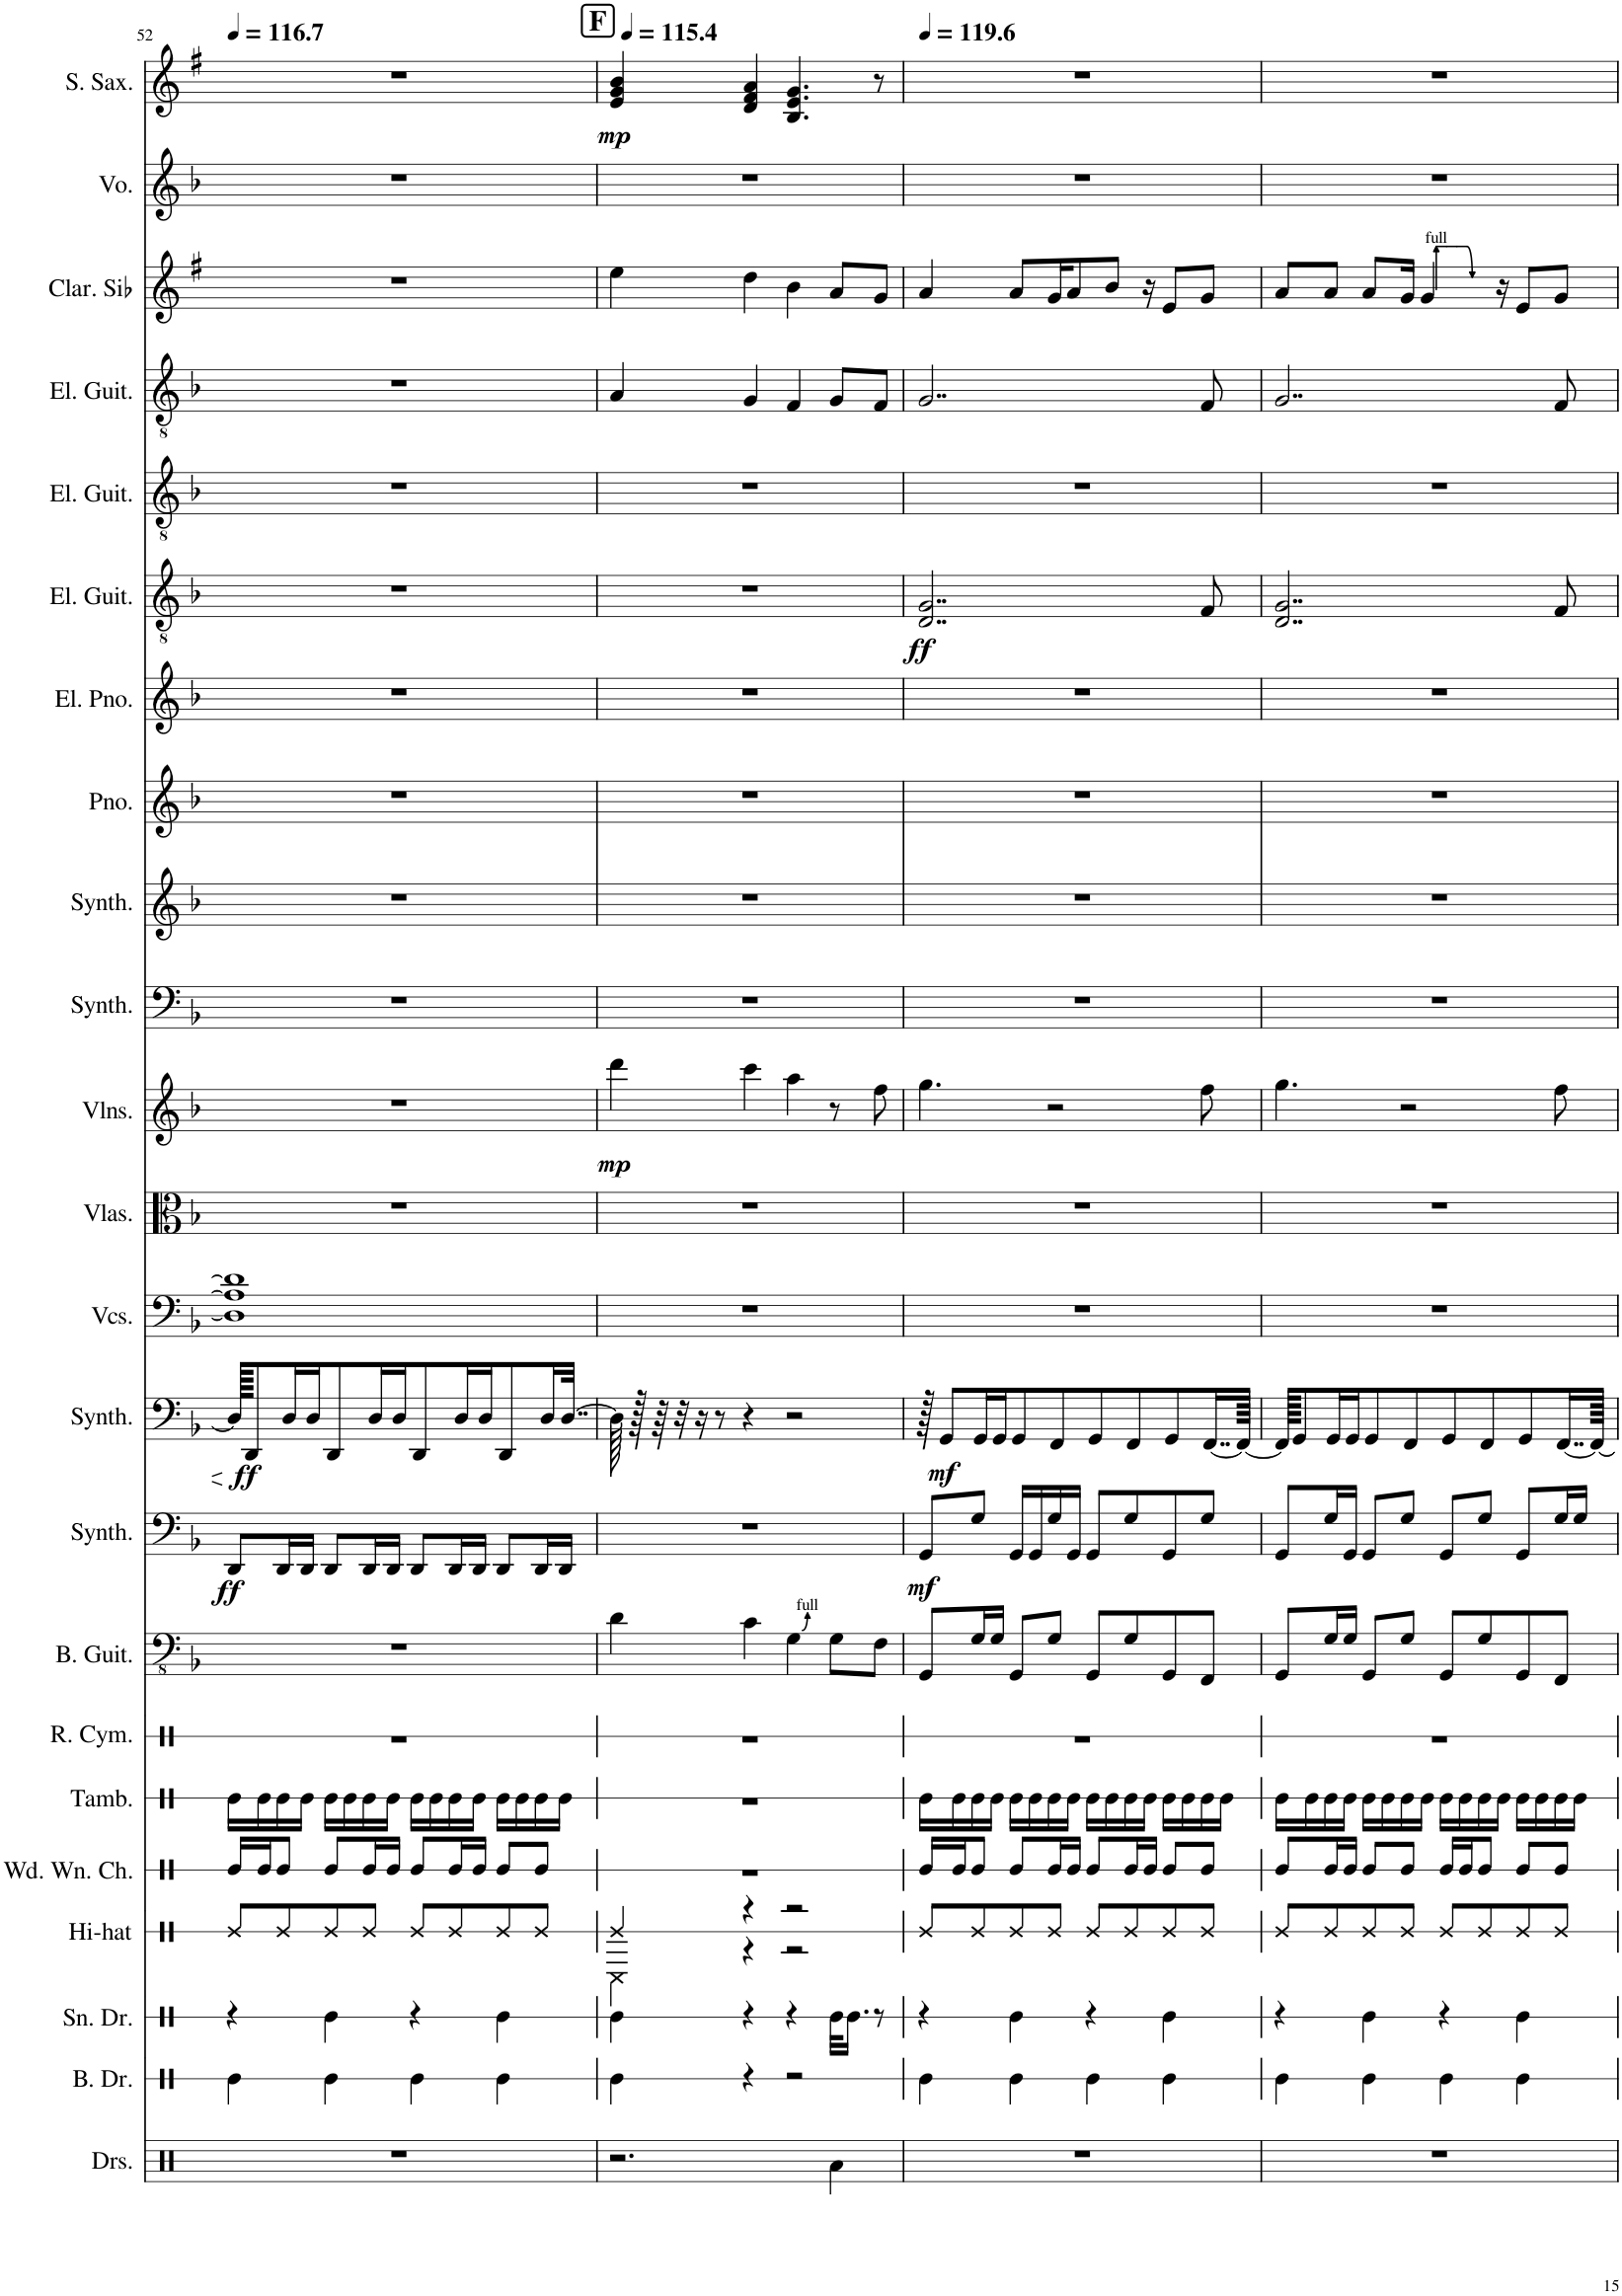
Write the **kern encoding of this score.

**kern	**kern	**kern	**kern	**kern	**kern	**kern	**kern	**kern	**dynam	**kern	**dynam	**kern	**kern	**kern	**dynam	**kern	**kern	**kern	**kern	**kern	**dynam	**kern	**kern	**kern	**kern	**kern	**dynam
*part23	*part22	*part21	*part20	*part19	*part18	*part17	*part16	*part15	*part15	*part14	*part14	*part13	*part12	*part11	*part11	*part10	*part9	*part8	*part7	*part6	*part6	*part5	*part4	*part3	*part2	*part1	*part1
*staff23	*staff22	*staff21	*staff20	*staff19	*staff18	*staff17	*staff16	*staff15	*staff15	*staff14	*staff14	*staff13	*staff12	*staff11	*staff11	*staff10	*staff9	*staff8	*staff7	*staff6	*staff6	*staff5	*staff4	*staff3	*staff2	*staff1	*staff1
*I"Drumset	*I"Bass Drum	*I"Snare Drum	*I"Hi-hat	*I"Wooden Wind Chimes	*I"Tambourine	*I"Ride Cymbal	*I"Bass Guitar	*I"Brass Synthesizer	*	*I"Brass Synthesizer	*	*I"Violoncellos	*I"Violas	*I"Violins	*	*I"Sweep Synthesizer	*I"Sci-fi Synthesizer	*I"Piano	*I"Electric Piano	*I"Electric Guitar	*	*I"Electric Guitar	*I"Electric Guitar	*I"Clarinette en Sib	*I"Voice	*I"Soprano Saxophone	*
*I'Drs.	*I'B. Dr.	*I'Sn. Dr.	*I'Hi-hat	*I'Wd. Wn. Ch.	*I'Tamb.	*I'R. Cym.	*I'B. Guit.	*I'Synth.	*	*I'Synth.	*	*I'Vcs.	*I'Vlas.	*I'Vlns.	*	*I'Synth.	*I'Synth.	*I'Pno.	*I'El. Pno.	*I'El. Guit.	*	*I'El. Guit.	*I'El. Guit.	*I'Clar. Sib	*I'Vo.	*I'S. Sax.	*
!!LO:PB:g=z
*clefX	*clefX	*clefX	*clefX	*clefX	*clefX	*clefX	*clefFv4	*clefF4	*	*clefF4	*	*clefF4	*clefC3	*clefG2	*	*clefF4	*clefG2	*clefG2	*clefG2	*clefGv2	*	*clefGv2	*clefGv2	*clefG2	*clefG2	*clefG2	*
*	*	*	*	*	*	*	*	*	*	*	*	*	*	*	*	*	*	*	*	*	*	*	*	*Trd1c2	*	*Trd1c2	*
*k[]	*k[]	*k[]	*k[]	*k[]	*k[]	*k[]	*k[b-]	*k[b-]	*	*k[b-]	*	*k[b-]	*k[b-]	*k[b-]	*	*k[b-]	*k[b-]	*k[b-]	*k[b-]	*k[b-]	*	*k[b-]	*k[b-]	*k[f#]	*k[b-]	*k[f#]	*
*M4/4	*M4/4	*M4/4	*M4/4	*M4/4	*M4/4	*M4/4	*M4/4	*M4/4	*	*M4/4	*	*M4/4	*M4/4	*M4/4	*	*M4/4	*M4/4	*M4/4	*M4/4	*M4/4	*	*M4/4	*M4/4	*M4/4	*M4/4	*M4/4	*
*MM117	*MM117	*MM117	*MM117	*MM117	*MM117	*MM117	*MM117	*MM117	*	*MM117	*	*MM117	*MM117	*MM117	*	*MM117	*MM117	*MM117	*MM117	*MM117	*	*MM117	*MM117	*MM117	*MM117	*MM117	*
=52	=52	=52	=52	=52	=52	=52	=52	=52	=52	=52	=52	=52	=52	=52	=52	=52	=52	=52	=52	=52	=52	=52	=52	=52	=52	=52	=52
!	!	!	!	!	!	!	!	!	!LO:DY:b	!	!	!	!	!	!	!	!	!	!	!	!	!	!	!	!	!	!
1r	4Re\	4r	8Re/L	16Re/LL	16Re\LL	1r	1r	8DD/L	ff	128D/KKKKL]	.	1D] 1A] 1d]	1r	1r	.	1r	1r	1r	1r	1r	.	1r	1r	1r	1r	1r	.
!	!	!	!	!	!	!	!	!	!	!	!LO:DY:b	!	!	!	!	!	!	!	!	!	!	!	!	!	!	!	!
.	.	.	.	.	.	.	.	.	.	8DD/	ff	.	.	.	.	.	.	.	.	.	.	.	.	.	.	.	.
.	.	.	.	16Re/J	16Re\	.	.	.	.	.	.	.	.	.	.	.	.	.	.	.	.	.	.	.	.	.	.
.	.	.	8Re/	8Re/J	16Re\	.	.	16DD/L	.	.	.	.	.	.	.	.	.	.	.	.	.	.	.	.	.	.	.
.	.	.	.	.	.	.	.	.	.	16D/L	.	.	.	.	.	.	.	.	.	.	.	.	.	.	.	.	.
.	.	.	.	.	16Re\JJ	.	.	16DD/JJ	.	.	.	.	.	.	.	.	.	.	.	.	.	.	.	.	.	.	.
.	.	.	.	.	.	.	.	.	.	16D/J	.	.	.	.	.	.	.	.	.	.	.	.	.	.	.	.	.
.	4Re\	4Re\	8Re/	8Re/L	16Re\LL	.	.	8DD/L	.	.	.	.	.	.	.	.	.	.	.	.	.	.	.	.	.	.	.
.	.	.	.	.	.	.	.	.	.	8DD/	.	.	.	.	.	.	.	.	.	.	.	.	.	.	.	.	.
.	.	.	.	.	16Re\	.	.	.	.	.	.	.	.	.	.	.	.	.	.	.	.	.	.	.	.	.	.
.	.	.	8Re/J	16Re/L	16Re\	.	.	16DD/L	.	.	.	.	.	.	.	.	.	.	.	.	.	.	.	.	.	.	.
.	.	.	.	.	.	.	.	.	.	16D/L	.	.	.	.	.	.	.	.	.	.	.	.	.	.	.	.	.
.	.	.	.	16Re/JJ	16Re\JJ	.	.	16DD/JJ	.	.	.	.	.	.	.	.	.	.	.	.	.	.	.	.	.	.	.
.	.	.	.	.	.	.	.	.	.	16D/J	.	.	.	.	.	.	.	.	.	.	.	.	.	.	.	.	.
.	4Re\	4r	8Re/L	8Re/L	16Re\LL	.	.	8DD/L	.	.	.	.	.	.	.	.	.	.	.	.	.	.	.	.	.	.	.
.	.	.	.	.	.	.	.	.	.	8DD/	.	.	.	.	.	.	.	.	.	.	.	.	.	.	.	.	.
.	.	.	.	.	16Re\	.	.	.	.	.	.	.	.	.	.	.	.	.	.	.	.	.	.	.	.	.	.
.	.	.	8Re/	16Re/L	16Re\	.	.	16DD/L	.	.	.	.	.	.	.	.	.	.	.	.	.	.	.	.	.	.	.
.	.	.	.	.	.	.	.	.	.	16D/L	.	.	.	.	.	.	.	.	.	.	.	.	.	.	.	.	.
.	.	.	.	16Re/JJ	16Re\JJ	.	.	16DD/JJ	.	.	.	.	.	.	.	.	.	.	.	.	.	.	.	.	.	.	.
.	.	.	.	.	.	.	.	.	.	16D/J	.	.	.	.	.	.	.	.	.	.	.	.	.	.	.	.	.
.	4Re\	4Re\	8Re/	8Re/L	16Re\LL	.	.	8DD/L	.	.	.	.	.	.	.	.	.	.	.	.	.	.	.	.	.	.	.
.	.	.	.	.	.	.	.	.	.	8DD/	.	.	.	.	.	.	.	.	.	.	.	.	.	.	.	.	.
.	.	.	.	.	16Re\	.	.	.	.	.	.	.	.	.	.	.	.	.	.	.	.	.	.	.	.	.	.
.	.	.	8Re/J	8Re/J	16Re\	.	.	16DD/L	.	.	.	.	.	.	.	.	.	.	.	.	.	.	.	.	.	.	.
.	.	.	.	.	.	.	.	.	.	16D/L	.	.	.	.	.	.	.	.	.	.	.	.	.	.	.	.	.
.	.	.	.	.	16Re\JJ	.	.	16DD/JJ	.	.	.	.	.	.	.	.	.	.	.	.	.	.	.	.	.	.	.
.	.	.	.	.	.	.	.	.	.	[32..D/JJk	.	.	.	.	.	.	.	.	.	.	.	.	.	.	.	.	.
=53	=53	=53	=53	=53	=53	=53	=53	=53	=53	=53	=53	=53	=53	=53	=53	=53	=53	=53	=53	=53	=53	=53	=53	=53	=53	=53	=53
!!LO:REH:place=s1:a:B:cj:fs=14:t=F
*	*	*	*	*	*	*	*	*	*	*	*	*	*	*	*	*	*	*	*	*	*	*	*	*	*	*MM115	*
*	*	*	*^	*	*	*	*	*	*	*	*	*	*	*	*	*	*	*	*	*	*	*	*	*	*	*	*
!	!	!	!	!	!	!	!	!	!	!	!	!	!	!	!	!LO:DY:b	!	!	!	!	!	!	!	!	!	!	!	!LO:DY:b
2.r	4Re\	4Re\	4Re/	4RC\	1r	1r	1r	4D\	1r	.	128D\]	.	1r	1r	4ddd\	mp	1r	1r	1r	1r	1r	.	1r	4A/	4ee\	1r	4e/ 4g/ 4b/	mp
.	.	.	.	.	.	.	.	.	.	.	128r	.	.	.	.	.	.	.	.	.	.	.	.	.	.	.	.	.
.	.	.	.	.	.	.	.	.	.	.	64r	.	.	.	.	.	.	.	.	.	.	.	.	.	.	.	.	.
.	.	.	.	.	.	.	.	.	.	.	32r	.	.	.	.	.	.	.	.	.	.	.	.	.	.	.	.	.
.	.	.	.	.	.	.	.	.	.	.	16r	.	.	.	.	.	.	.	.	.	.	.	.	.	.	.	.	.
.	.	.	.	.	.	.	.	.	.	.	8r	.	.	.	.	.	.	.	.	.	.	.	.	.	.	.	.	.
.	4r	4r	4r	4r	.	.	.	4C\	.	.	4r	.	.	.	4ccc\	.	.	.	.	.	.	.	.	4G/	4dd\	.	4d/ 4f#/ 4a/	.
.	2r	4r	2r	2r	.	.	.	4GG\	.	.	2r	.	.	.	4aa\	.	.	.	.	.	.	.	.	4F/	4b\	.	4.B/ 4.e/ 4.g/	.
4Ra\	.	32Re\KLL	.	.	.	.	.	8GG\L	.	.	.	.	.	.	8r	.	.	.	.	.	.	.	.	8G/L	8a/L	.	.	.
.	.	16.Re\JJ	.	.	.	.	.	.	.	.	.	.	.	.	.	.	.	.	.	.	.	.	.	.	.	.	.	.
.	.	8r	.	.	.	.	.	8FF\J	.	.	.	.	.	.	8ff\	.	.	.	.	.	.	.	.	8F/J	8g/J	.	8r	.
*	*	*	*v	*v	*	*	*	*	*	*	*	*	*	*	*	*	*	*	*	*	*	*	*	*	*	*	*	*
=54	=54	=54	=54	=54	=54	=54	=54	=54	=54	=54	=54	=54	=54	=54	=54	=54	=54	=54	=54	=54	=54	=54	=54	=54	=54	=54	=54
*	*	*	*	*	*	*	*	*	*	*	*	*	*	*	*	*	*	*	*	*	*	*	*	*	*	*MM120	*
!	!	!	!	!	!	!	!	!	!LO:DY:b	!	!	!	!	!	!	!	!	!	!	!	!LO:DY:b	!	!	!	!	!	!
1r	4Re\	4r	8Re/L	16Re/LL	16Re\LL	1r	8GGG/L	8GG/L	mf	128r	.	1r	1r	4.gg\	.	1r	1r	1r	1r	2..D/ 2..G/	ff	1r	2..G/	4a/	1r	1r	.
!	!	!	!	!	!	!	!	!	!	!	!LO:DY:b	!	!	!	!	!	!	!	!	!	!	!	!	!	!	!	!
.	.	.	.	.	.	.	.	.	.	8GG/L	mf	.	.	.	.	.	.	.	.	.	.	.	.	.	.	.	.
.	.	.	.	16Re/J	16Re\	.	.	.	.	.	.	.	.	.	.	.	.	.	.	.	.	.	.	.	.	.	.
.	.	.	8Re/	8Re/J	16Re\	.	16GG/L	8G/J	.	.	.	.	.	.	.	.	.	.	.	.	.	.	.	.	.	.	.
.	.	.	.	.	.	.	.	.	.	16GG/L	.	.	.	.	.	.	.	.	.	.	.	.	.	.	.	.	.
.	.	.	.	.	16Re\JJ	.	16GG/JJ	.	.	.	.	.	.	.	.	.	.	.	.	.	.	.	.	.	.	.	.
.	.	.	.	.	.	.	.	.	.	16GG/J	.	.	.	.	.	.	.	.	.	.	.	.	.	.	.	.	.
.	4Re\	4Re\	8Re/	8Re/L	16Re\LL	.	8GGG/L	16GG/LL	.	.	.	.	.	.	.	.	.	.	.	.	.	.	.	8a/L	.	.	.
.	.	.	.	.	.	.	.	.	.	8GG/	.	.	.	.	.	.	.	.	.	.	.	.	.	.	.	.	.
.	.	.	.	.	16Re\	.	.	16GG/	.	.	.	.	.	.	.	.	.	.	.	.	.	.	.	.	.	.	.
.	.	.	8Re/J	16Re/L	16Re\	.	8GG/J	16G/	.	.	.	.	.	2r	.	.	.	.	.	.	.	.	.	16g/K	.	.	.
.	.	.	.	.	.	.	.	.	.	8FF/	.	.	.	.	.	.	.	.	.	.	.	.	.	.	.	.	.
.	.	.	.	16Re/JJ	16Re\JJ	.	.	16GG/JJ	.	.	.	.	.	.	.	.	.	.	.	.	.	.	.	8a/	.	.	.
.	4Re\	4r	8Re/L	8Re/L	16Re\LL	.	8GGG/L	8GG/L	.	.	.	.	.	.	.	.	.	.	.	.	.	.	.	.	.	.	.
.	.	.	.	.	.	.	.	.	.	8GG/	.	.	.	.	.	.	.	.	.	.	.	.	.	.	.	.	.
.	.	.	.	.	16Re\	.	.	.	.	.	.	.	.	.	.	.	.	.	.	.	.	.	.	8b/J	.	.	.
.	.	.	8Re/	16Re/L	16Re\	.	8GG/	8G/	.	.	.	.	.	.	.	.	.	.	.	.	.	.	.	.	.	.	.
.	.	.	.	.	.	.	.	.	.	8FF/	.	.	.	.	.	.	.	.	.	.	.	.	.	.	.	.	.
.	.	.	.	16Re/JJ	16Re\JJ	.	.	.	.	.	.	.	.	.	.	.	.	.	.	.	.	.	.	16r	.	.	.
.	4Re\	4Re\	8Re/	8Re/L	16Re\LL	.	8GGG/	8GG/	.	.	.	.	.	.	.	.	.	.	.	.	.	.	.	8e/L	.	.	.
.	.	.	.	.	.	.	.	.	.	8GG/	.	.	.	.	.	.	.	.	.	.	.	.	.	.	.	.	.
.	.	.	.	.	16Re\	.	.	.	.	.	.	.	.	.	.	.	.	.	.	.	.	.	.	.	.	.	.
.	.	.	8Re/J	8Re/J	16Re\	.	8FFF/J	8G/J	.	.	.	.	.	8ff\	.	.	.	.	.	8F/	.	.	8F/	8g/J	.	.	.
.	.	.	.	.	.	.	.	.	.	[16..FF/L	.	.	.	.	.	.	.	.	.	.	.	.	.	.	.	.	.
.	.	.	.	.	16Re\JJ	.	.	.	.	.	.	.	.	.	.	.	.	.	.	.	.	.	.	.	.	.	.
.	.	.	.	.	.	.	.	.	.	128FF/JJkkk_	.	.	.	.	.	.	.	.	.	.	.	.	.	.	.	.	.
=55	=55	=55	=55	=55	=55	=55	=55	=55	=55	=55	=55	=55	=55	=55	=55	=55	=55	=55	=55	=55	=55	=55	=55	=55	=55	=55	=55
1r	4Re\	4r	8Re/L	8Re/L	16Re\LL	1r	8GGG/L	8GG/L	.	128FF/KKKKL]	.	1r	1r	4.gg\	.	1r	1r	1r	1r	2..D/ 2..G/	.	1r	2..G/	8a/L	1r	1r	.
.	.	.	.	.	.	.	.	.	.	8GG/	.	.	.	.	.	.	.	.	.	.	.	.	.	.	.	.	.
.	.	.	.	.	16Re\	.	.	.	.	.	.	.	.	.	.	.	.	.	.	.	.	.	.	.	.	.	.
.	.	.	8Re/	16Re/L	16Re\	.	16GG/L	16G/L	.	.	.	.	.	.	.	.	.	.	.	.	.	.	.	8a/J	.	.	.
.	.	.	.	.	.	.	.	.	.	16GG/L	.	.	.	.	.	.	.	.	.	.	.	.	.	.	.	.	.
.	.	.	.	16Re/JJ	16Re\JJ	.	16GG/JJ	16GG/JJ	.	.	.	.	.	.	.	.	.	.	.	.	.	.	.	.	.	.	.
.	.	.	.	.	.	.	.	.	.	16GG/J	.	.	.	.	.	.	.	.	.	.	.	.	.	.	.	.	.
.	4Re\	4Re\	8Re/	8Re/L	16Re\LL	.	8GGG/L	8GG/L	.	.	.	.	.	.	.	.	.	.	.	.	.	.	.	8a/L	.	.	.
.	.	.	.	.	.	.	.	.	.	8GG/	.	.	.	.	.	.	.	.	.	.	.	.	.	.	.	.	.
.	.	.	.	.	16Re\	.	.	.	.	.	.	.	.	.	.	.	.	.	.	.	.	.	.	.	.	.	.
.	.	.	8Re/J	8Re/J	16Re\	.	8GG/J	8G/J	.	.	.	.	.	2r	.	.	.	.	.	.	.	.	.	16g/Jk	.	.	.
.	.	.	.	.	.	.	.	.	.	8FF/	.	.	.	.	.	.	.	.	.	.	.	.	.	.	.	.	.
.	.	.	.	.	16Re\JJ	.	.	.	.	.	.	.	.	.	.	.	.	.	.	.	.	.	.	4g/	.	.	.
.	4Re\	4r	8Re/L	16Re/LL	16Re\LL	.	8GGG/L	8GG/L	.	.	.	.	.	.	.	.	.	.	.	.	.	.	.	.	.	.	.
.	.	.	.	.	.	.	.	.	.	8GG/	.	.	.	.	.	.	.	.	.	.	.	.	.	.	.	.	.
.	.	.	.	16Re/J	16Re\	.	.	.	.	.	.	.	.	.	.	.	.	.	.	.	.	.	.	.	.	.	.
.	.	.	8Re/	8Re/J	16Re\	.	8GG/	8G/J	.	.	.	.	.	.	.	.	.	.	.	.	.	.	.	.	.	.	.
.	.	.	.	.	.	.	.	.	.	8FF/	.	.	.	.	.	.	.	.	.	.	.	.	.	.	.	.	.
.	.	.	.	.	16Re\JJ	.	.	.	.	.	.	.	.	.	.	.	.	.	.	.	.	.	.	16r	.	.	.
.	4Re\	4Re\	8Re/	8Re/L	16Re\LL	.	8GGG/	8GG/L	.	.	.	.	.	.	.	.	.	.	.	.	.	.	.	8e/L	.	.	.
.	.	.	.	.	.	.	.	.	.	8GG/	.	.	.	.	.	.	.	.	.	.	.	.	.	.	.	.	.
.	.	.	.	.	16Re\	.	.	.	.	.	.	.	.	.	.	.	.	.	.	.	.	.	.	.	.	.	.
.	.	.	8Re/J	8Re/J	16Re\	.	8FFF/J	16G/L	.	.	.	.	.	8ff\	.	.	.	.	.	8F/	.	.	8F/	8g/J	.	.	.
.	.	.	.	.	.	.	.	.	.	[16..FF/L	.	.	.	.	.	.	.	.	.	.	.	.	.	.	.	.	.
.	.	.	.	.	16Re\JJ	.	.	16G/JJ	.	.	.	.	.	.	.	.	.	.	.	.	.	.	.	.	.	.	.
.	.	.	.	.	.	.	.	.	.	128FF/JJkkk_	.	.	.	.	.	.	.	.	.	.	.	.	.	.	.	.	.
=	=	=	=	=	=	=	=	=	=	=	=	=	=	=	=	=	=	=	=	=	=	=	=	=	=	=	=
*-	*-	*-	*-	*-	*-	*-	*-	*-	*-	*-	*-	*-	*-	*-	*-	*-	*-	*-	*-	*-	*-	*-	*-	*-	*-	*-	*-
